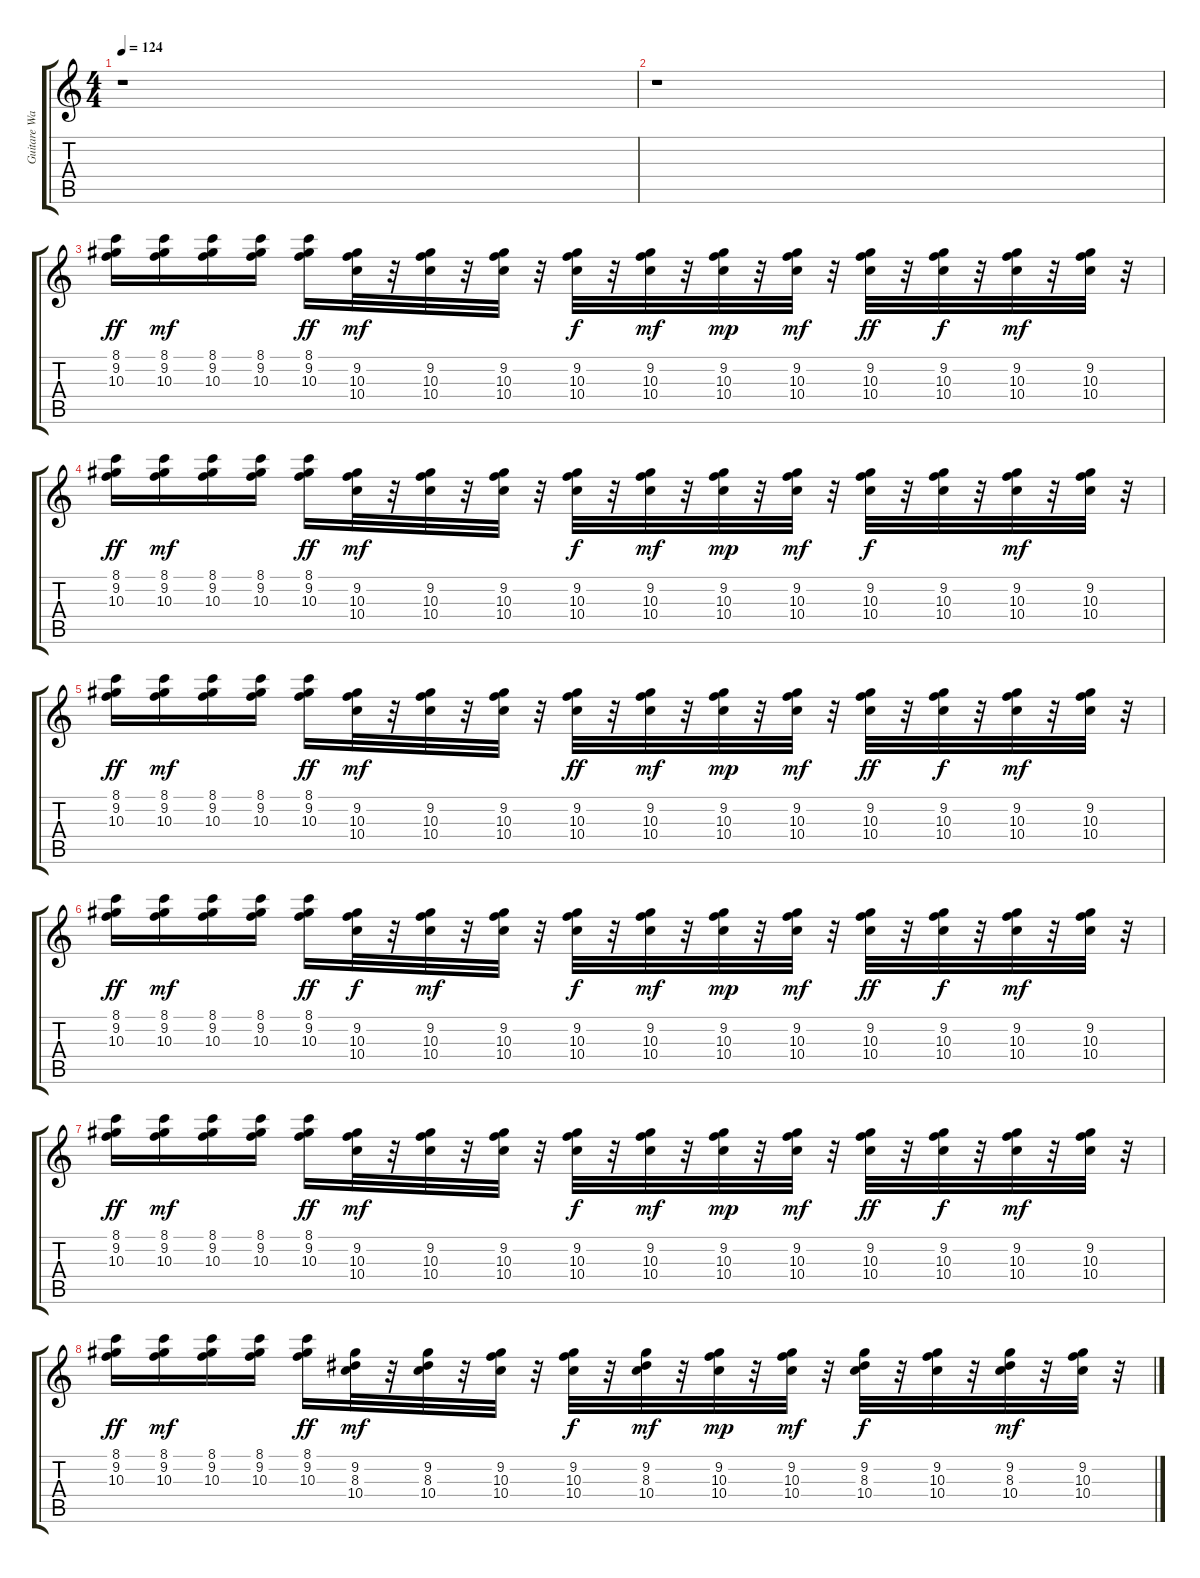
\track ("Guitare Wah" "Guitare Wa") {instrument electricguitarclean}
\staff {score tabs}
\tuning (E4 B3 G3 D3 A2 E2) {hide}
\ts (4 4)
\tempo 124
\clef g2
\ks c
r.1{dy ff instrument electricguitarclean} |
r.1 |
(8.1 9.2 10.3).16{balance 12} (8.1 9.2 10.3).16{dy mf} (8.1 9.2 10.3).16 (8.1 9.2 10.3).16 (8.1 9.2 10.3).16{dy ff} (9.2 10.3 10.4).32{dy mf} r.32 (9.2 10.3 10.4).32 r.32 (9.2 10.3 10.4).32 r.32 (9.2 10.3 10.4).32{dy f} r.32 (9.2 10.3 10.4).32{dy mf} r.32 (9.2 10.3 10.4).32{dy mp} r.32 (9.2 10.3 10.4).32{dy mf} r.32 (9.2 10.3 10.4).32{dy ff} r.32 (9.2 10.3 10.4).32{dy f} r.32 (9.2 10.3 10.4).32{dy mf} r.32 (9.2 10.3 10.4).32 r.32 |
(8.1 9.2 10.3).16{dy ff} (8.1 9.2 10.3).16{dy mf} (8.1 9.2 10.3).16 (8.1 9.2 10.3).16 (8.1 9.2 10.3).16{dy ff} (9.2 10.3 10.4).32{dy mf} r.32 (9.2 10.3 10.4).32 r.32 (9.2 10.3 10.4).32 r.32 (9.2 10.3 10.4).32{dy f} r.32 (9.2 10.3 10.4).32{dy mf} r.32 (9.2 10.3 10.4).32{dy mp} r.32 (9.2 10.3 10.4).32{dy mf} r.32 (9.2 10.3 10.4).32{dy f} r.32 (9.2 10.3 10.4).32 r.32 (9.2 10.3 10.4).32{dy mf} r.32 (9.2 10.3 10.4).32 r.32 |
(8.1 9.2 10.3).16{dy ff} (8.1 9.2 10.3).16{dy mf} (8.1 9.2 10.3).16 (8.1 9.2 10.3).16 (8.1 9.2 10.3).16{dy ff} (9.2 10.3 10.4).32{dy mf} r.32 (9.2 10.3 10.4).32 r.32 (9.2 10.3 10.4).32 r.32 (9.2 10.3 10.4).32{dy ff} r.32 (9.2 10.3 10.4).32{dy mf} r.32 (9.2 10.3 10.4).32{dy mp} r.32 (9.2 10.3 10.4).32{dy mf} r.32 (9.2 10.3 10.4).32{dy ff} r.32 (9.2 10.3 10.4).32{dy f} r.32 (9.2 10.3 10.4).32{dy mf} r.32 (9.2 10.3 10.4).32 r.32 |
(8.1 9.2 10.3).16{dy ff} (8.1 9.2 10.3).16{dy mf} (8.1 9.2 10.3).16 (8.1 9.2 10.3).16 (8.1 9.2 10.3).16{dy ff} (9.2 10.3 10.4).32{dy f} r.32 (9.2 10.3 10.4).32{dy mf} r.32 (9.2 10.3 10.4).32 r.32 (9.2 10.3 10.4).32{dy f} r.32 (9.2 10.3 10.4).32{dy mf} r.32 (9.2 10.3 10.4).32{dy mp} r.32 (9.2 10.3 10.4).32{dy mf} r.32 (9.2 10.3 10.4).32{dy ff} r.32 (9.2 10.3 10.4).32{dy f} r.32 (9.2 10.3 10.4).32{dy mf} r.32 (9.2 10.3 10.4).32 r.32 |
(8.1 9.2 10.3).16{dy ff} (8.1 9.2 10.3).16{dy mf} (8.1 9.2 10.3).16 (8.1 9.2 10.3).16 (8.1 9.2 10.3).16{dy ff} (9.2 10.3 10.4).32{dy mf} r.32 (9.2 10.3 10.4).32 r.32 (9.2 10.3 10.4).32 r.32 (9.2 10.3 10.4).32{dy f} r.32 (9.2 10.3 10.4).32{dy mf} r.32 (9.2 10.3 10.4).32{dy mp} r.32 (9.2 10.3 10.4).32{dy mf} r.32 (9.2 10.3 10.4).32{dy ff} r.32 (9.2 10.3 10.4).32{dy f} r.32 (9.2 10.3 10.4).32{dy mf} r.32 (9.2 10.3 10.4).32 r.32 |
(8.1 9.2 10.3).16{dy ff} (8.1 9.2 10.3).16{dy mf} (8.1 9.2 10.3).16 (8.1 9.2 10.3).16 (8.1 9.2 10.3).16{dy ff} (9.2 8.3 10.4).32{dy mf} r.32 (9.2 8.3 10.4).32 r.32 (9.2 10.3 10.4).32 r.32 (9.2 10.3 10.4).32{dy f} r.32 (9.2 8.3 10.4).32{dy mf} r.32 (9.2 10.3 10.4).32{dy mp} r.32 (9.2 10.3 10.4).32{dy mf} r.32 (9.2 8.3 10.4).32{dy f} r.32 (9.2 10.3 10.4).32 r.32 (9.2 8.3 10.4).32{dy mf} r.32 (9.2 10.3 10.4).32 r.32
